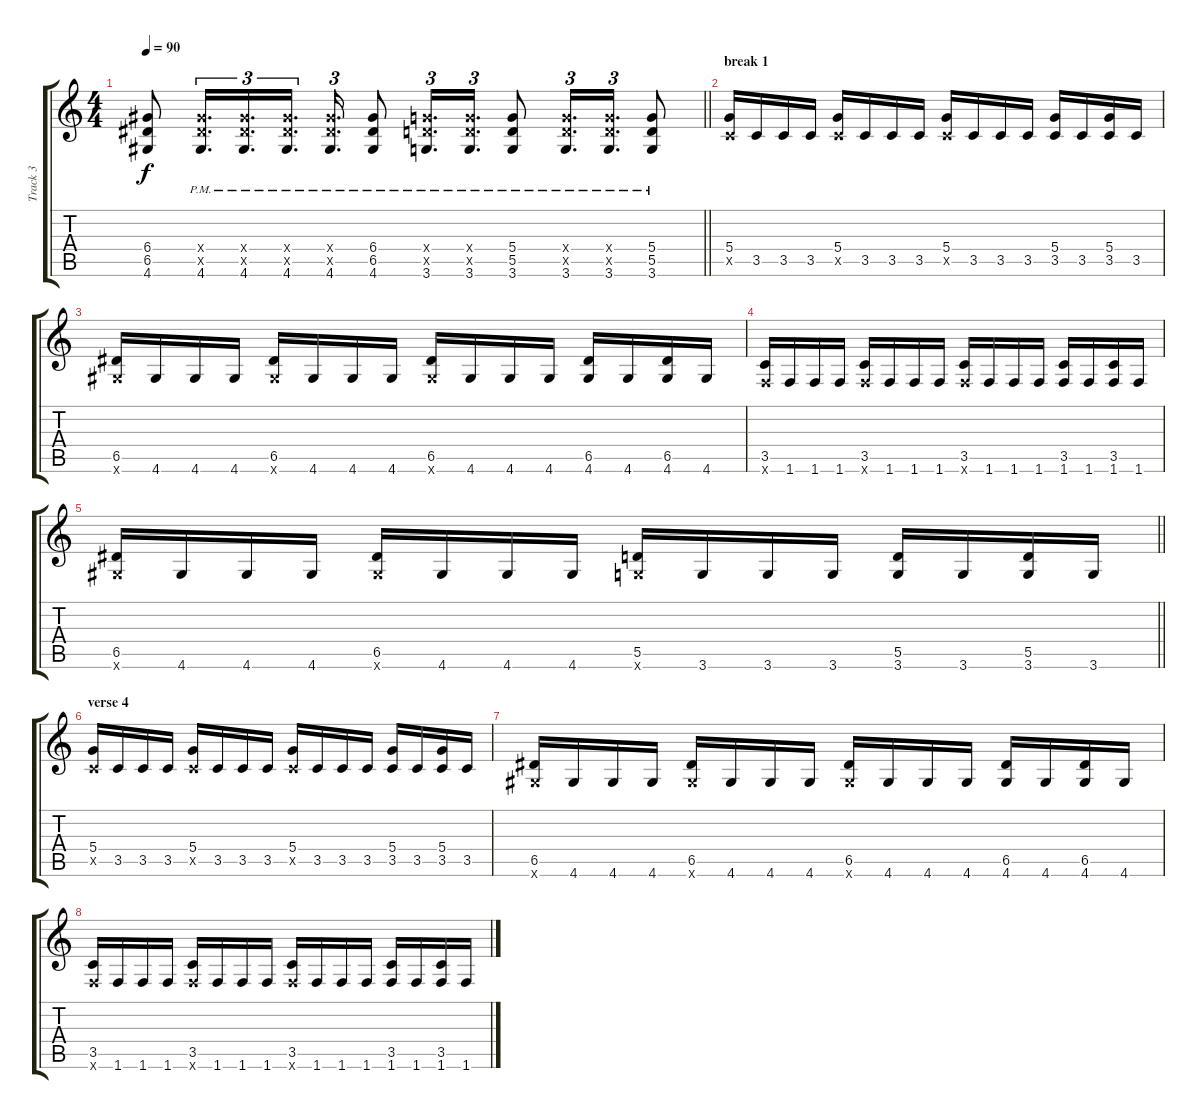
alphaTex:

\track ("Track 3" "Track 3") {instrument overdrivenguitar}
\staff {score tabs}
\tuning (E4 B3 G3 D3 A2 E2) {hide}
\ts (4 4)
\tempo 90
\clef g2
\barLineRight lightlight
\ks c
(6.4 6.5 4.6).8{dy f} (6.4{x} 6.5{pm x} 4.6).16{d tu (3 2)} (6.4{x} 6.5{pm x} 4.6).16{d tu (3 2)} (6.4{x} 6.5{pm x} 4.6).16{d tu (3 2)} (6.4{x} 6.5{pm x} 4.6).16{d tu (3 2)} (6.4 6.5{pm} 4.6).8 (5.4{x} 5.5{pm x} 3.6).16{d tu (3 2)} (5.4{x} 5.5{pm x} 3.6).16{d tu (3 2)} (5.4 5.5{pm} 3.6).8 (5.4{x} 5.5{pm x} 3.6).16{d tu (3 2)} (5.4{x} 5.5{pm x} 3.6).16{d tu (3 2)} (5.4 5.5{pm} 3.6).8 |
\section ("" "break 1")
(5.4 3.5{x}).16 3.5.16 3.5.16 3.5.16 (5.4 3.5{x}).16 3.5.16 3.5.16 3.5.16 (5.4 3.5{x}).16 3.5.16 3.5.16 3.5.16 (5.4 3.5).16 3.5.16 (5.4 3.5).16 3.5.16 |
(6.5 4.6{x}).16 4.6.16 4.6.16 4.6.16 (6.5 4.6{x}).16 4.6.16 4.6.16 4.6.16 (6.5 4.6{x}).16 4.6.16 4.6.16 4.6.16 (6.5 4.6).16 4.6.16 (6.5 4.6).16 4.6.16 |
(3.5 1.6{x}).16 1.6.16 1.6.16 1.6.16 (3.5 1.6{x}).16 1.6.16 1.6.16 1.6.16 (3.5 1.6{x}).16 1.6.16 1.6.16 1.6.16 (3.5 1.6).16 1.6.16 (3.5 1.6).16 1.6.16 |
\barLineRight lightlight
(6.5 4.6{x}).16 4.6.16 4.6.16 4.6.16 (6.5 4.6{x}).16 4.6.16 4.6.16 4.6.16 (5.5 3.6{x}).16 3.6.16 3.6.16 3.6.16 (5.5 3.6).16 3.6.16 (5.5 3.6).16 3.6.16 |
\section ("" "verse 4")
(5.4 3.5{x}).16 3.5.16 3.5.16 3.5.16 (5.4 3.5{x}).16 3.5.16 3.5.16 3.5.16 (5.4 3.5{x}).16 3.5.16 3.5.16 3.5.16 (5.4 3.5).16 3.5.16 (5.4 3.5).16 3.5.16 |
(6.5 4.6{x}).16 4.6.16 4.6.16 4.6.16 (6.5 4.6{x}).16 4.6.16 4.6.16 4.6.16 (6.5 4.6{x}).16 4.6.16 4.6.16 4.6.16 (6.5 4.6).16 4.6.16 (6.5 4.6).16 4.6.16 |
(3.5 1.6{x}).16 1.6.16 1.6.16 1.6.16 (3.5 1.6{x}).16 1.6.16 1.6.16 1.6.16 (3.5 1.6{x}).16 1.6.16 1.6.16 1.6.16 (3.5 1.6).16 1.6.16 (3.5 1.6).16 1.6.16
